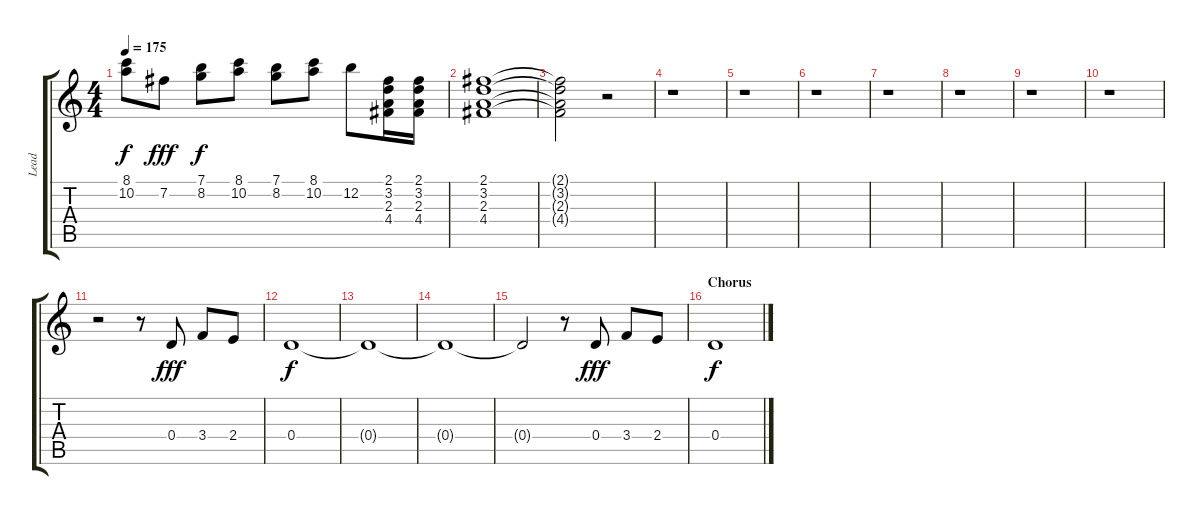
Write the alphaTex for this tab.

\track ("Lead" "Lead") {instrument electricguitarclean}
\staff {score tabs}
\tuning (E4 B3 G3 D3 A2 E2) {hide}
\ts (4 4)
\tempo 175
\clef g2
\ks c
(8.1 10.2).8{dy f} 7.2.8{dy fff} (7.1 8.2).8{dy f} (8.1 10.2).8 (7.1 8.2).8 (8.1 10.2).8 12.2.8 (2.1 3.2 2.3 4.4).16 (2.1 3.2 2.3 4.4).16 |
(2.1 3.2 2.3 4.4).1 |
(2.1{t} 3.2{t} 2.3{t} 4.4{t}).2 r.2 |
r.1 |
r.1 |
r.1 |
r.1 |
r.1 |
r.1 |
r.1 |
r.2 r.8 0.4.8{dy fff volume 11 instrument overdrivenguitar} 3.4.8 2.4.8 |
0.4.1{dy f} |
0.4{t}.1 |
0.4{t}.1 |
0.4{t}.2 r.8 0.4.8{dy fff} 3.4.8 2.4.8 |
\section ("" "Chorus")
0.4.1{dy f}
